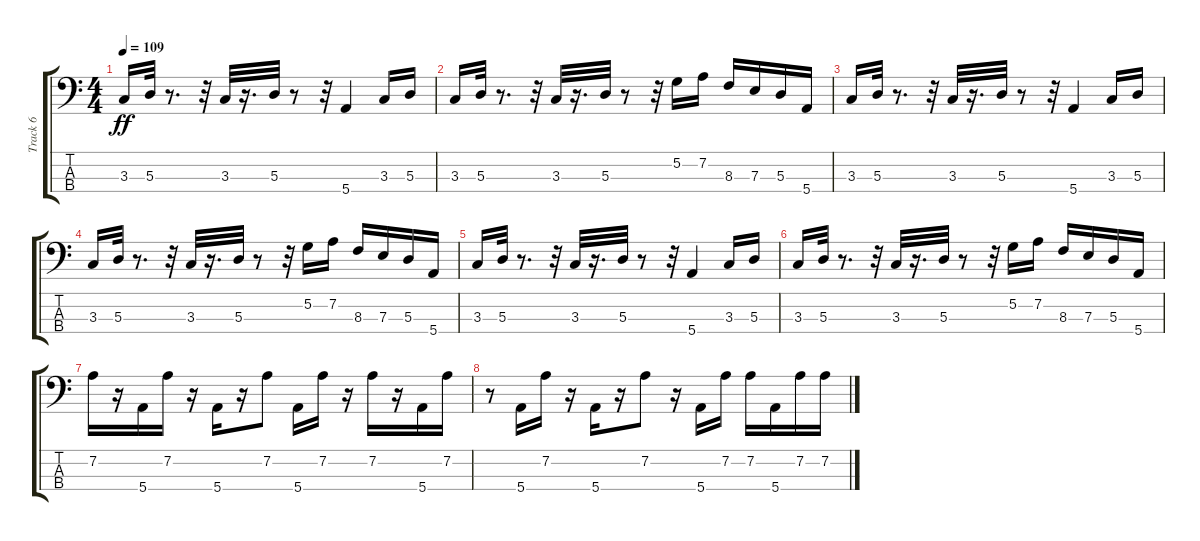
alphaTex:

\track ("Track 6" "Track 6") {instrument electricbasspick}
\staff {score tabs}
\tuning (G2 D2 A1 E1) {hide}
\ts (4 4)
\tempo 109
\clef f4
\ks c
3.3.16{dy ff} 5.3.32 r.8{d} r.32 3.3.32 r.16{d} 5.3.32 r.8 r.32 5.4.4 3.3.16 5.3.16 |
3.3.16 5.3.32 r.8{d} r.32 3.3.32 r.16{d} 5.3.32 r.8 r.32 5.2.16 7.2.16 8.3.16 7.3.16 5.3.16 5.4.16 |
3.3.16 5.3.32 r.8{d} r.32 3.3.32 r.16{d} 5.3.32 r.8 r.32 5.4.4 3.3.16 5.3.16 |
3.3.16 5.3.32 r.8{d} r.32 3.3.32 r.16{d} 5.3.32 r.8 r.32 5.2.16 7.2.16 8.3.16 7.3.16 5.3.16 5.4.16 |
3.3.16 5.3.32 r.8{d} r.32 3.3.32 r.16{d} 5.3.32 r.8 r.32 5.4.4 3.3.16 5.3.16 |
3.3.16 5.3.32 r.8{d} r.32 3.3.32 r.16{d} 5.3.32 r.8 r.32 5.2.16 7.2.16 8.3.16 7.3.16 5.3.16 5.4.16 |
7.2.16 r.16 5.4.16 7.2.16 r.16 5.4.16 r.16 7.2.8 5.4.16 7.2.16 r.16 7.2.16 r.16 5.4.16 7.2.16 |
r.8 5.4.16 7.2.16 r.16 5.4.16 r.16 7.2.8 r.16 5.4.16 7.2.16 7.2.16 5.4.16 7.2.16 7.2.16
